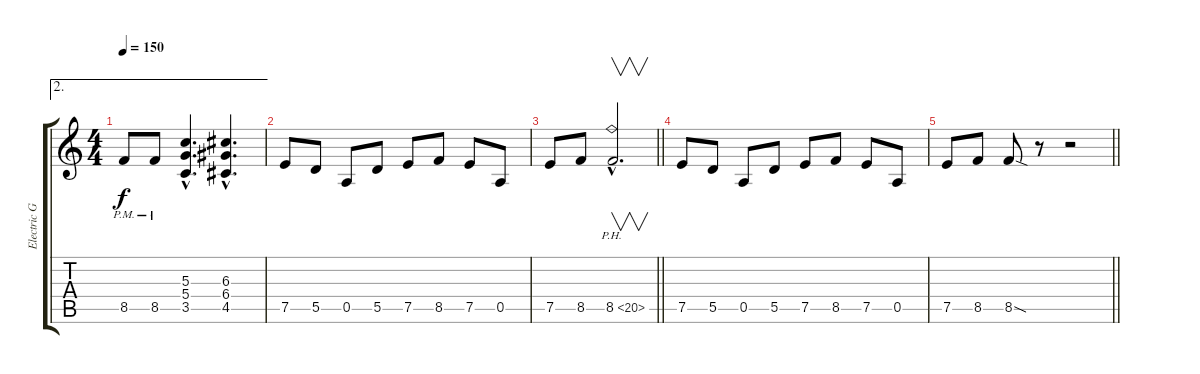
\track ("Electric Guitar - Lead" "Electric G") {instrument overdrivenguitar}
\staff {score tabs}
\tuning (E4 B3 G3 D3 A2 D2) {hide}
\ae 2
\ts (4 4)
\tempo 150
\clef g2
\ks c
8.5{pm}.8{dy f} 8.5{pm}.8 (5.3{hac} 5.4{hac} 3.5{hac}).4{d} (6.3{hac} 6.4{hac} 4.5{hac}).4{d} |
7.5.8 5.5.8 0.5.8 5.5.8 7.5.8 8.5.8 7.5.8 0.5.8 |
\barLineRight lightlight
7.5.8 8.5.8 8.5{ph 12 hac}.2{v d} |
7.5.8 5.5.8 0.5.8 5.5.8 7.5.8 8.5.8 7.5.8 0.5.8 |
\barLineRight lightlight
7.5.8 8.5.8 8.5{sod}.8 r.8 r.2
